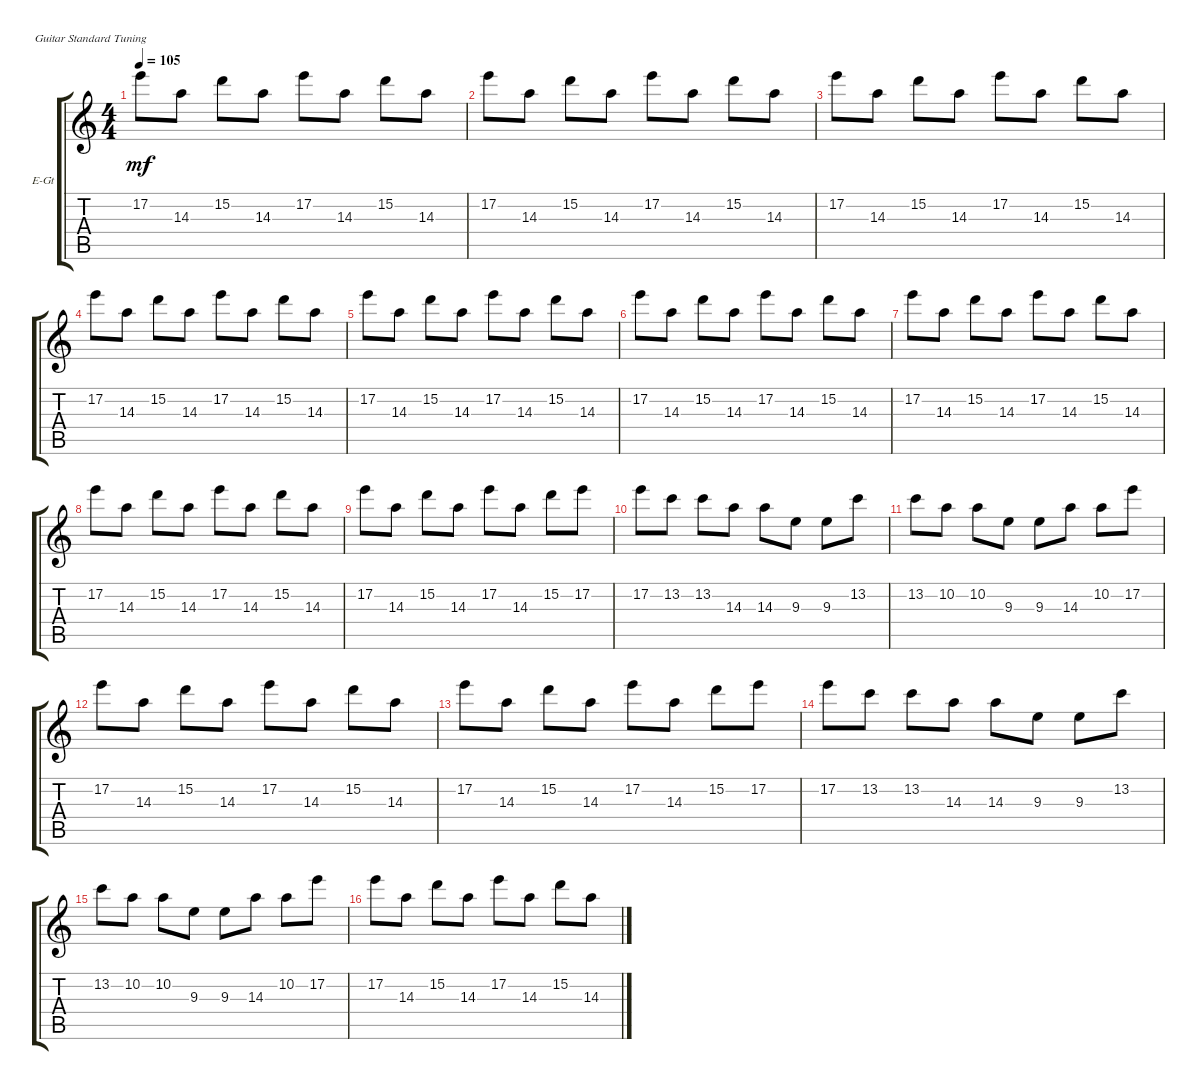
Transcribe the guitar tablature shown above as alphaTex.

\bracketExtendMode groupsimilarinstruments
\firstSystemTrackNameOrientation horizontal
\otherSystemsTrackNameOrientation horizontal
\track ("Вадим Сергеев" "E-Gt") {instrument electricguitarclean}
\staff {score tabs}
\tuning (E4 B3 G3 D3 A2 E2)
\ts (4 4)
\tempo 105
\clef g2
\ks c
17.2.8{dy mf} 14.3.8 15.2.8 14.3.8 17.2.8 14.3.8 15.2.8 14.3.8 |
17.2.8 14.3.8 15.2.8 14.3.8 17.2.8 14.3.8 15.2.8 14.3.8 |
17.2.8 14.3.8 15.2.8 14.3.8 17.2.8 14.3.8 15.2.8 14.3.8 |
17.2.8 14.3.8 15.2.8 14.3.8 17.2.8 14.3.8 15.2.8 14.3.8 |
17.2.8 14.3.8 15.2.8 14.3.8 17.2.8 14.3.8 15.2.8 14.3.8 |
17.2.8 14.3.8 15.2.8 14.3.8 17.2.8 14.3.8 15.2.8 14.3.8 |
17.2.8 14.3.8 15.2.8 14.3.8 17.2.8 14.3.8 15.2.8 14.3.8 |
17.2.8 14.3.8 15.2.8 14.3.8 17.2.8 14.3.8 15.2.8 14.3.8 |
17.2.8 14.3.8 15.2.8 14.3.8 17.2.8 14.3.8 15.2.8 17.2.8 |
17.2.8 13.2.8 13.2.8 14.3.8 14.3.8 9.3.8 9.3.8 13.2.8 |
13.2.8 10.2.8 10.2.8 9.3.8 9.3.8 14.3.8 10.2.8 17.2.8 |
17.2.8 14.3.8 15.2.8 14.3.8 17.2.8 14.3.8 15.2.8 14.3.8 |
17.2.8 14.3.8 15.2.8 14.3.8 17.2.8 14.3.8 15.2.8 17.2.8 |
17.2.8 13.2.8 13.2.8 14.3.8 14.3.8 9.3.8 9.3.8 13.2.8 |
13.2.8 10.2.8 10.2.8 9.3.8 9.3.8 14.3.8 10.2.8 17.2.8 |
17.2.8 14.3.8 15.2.8 14.3.8 17.2.8 14.3.8 15.2.8 14.3.8
